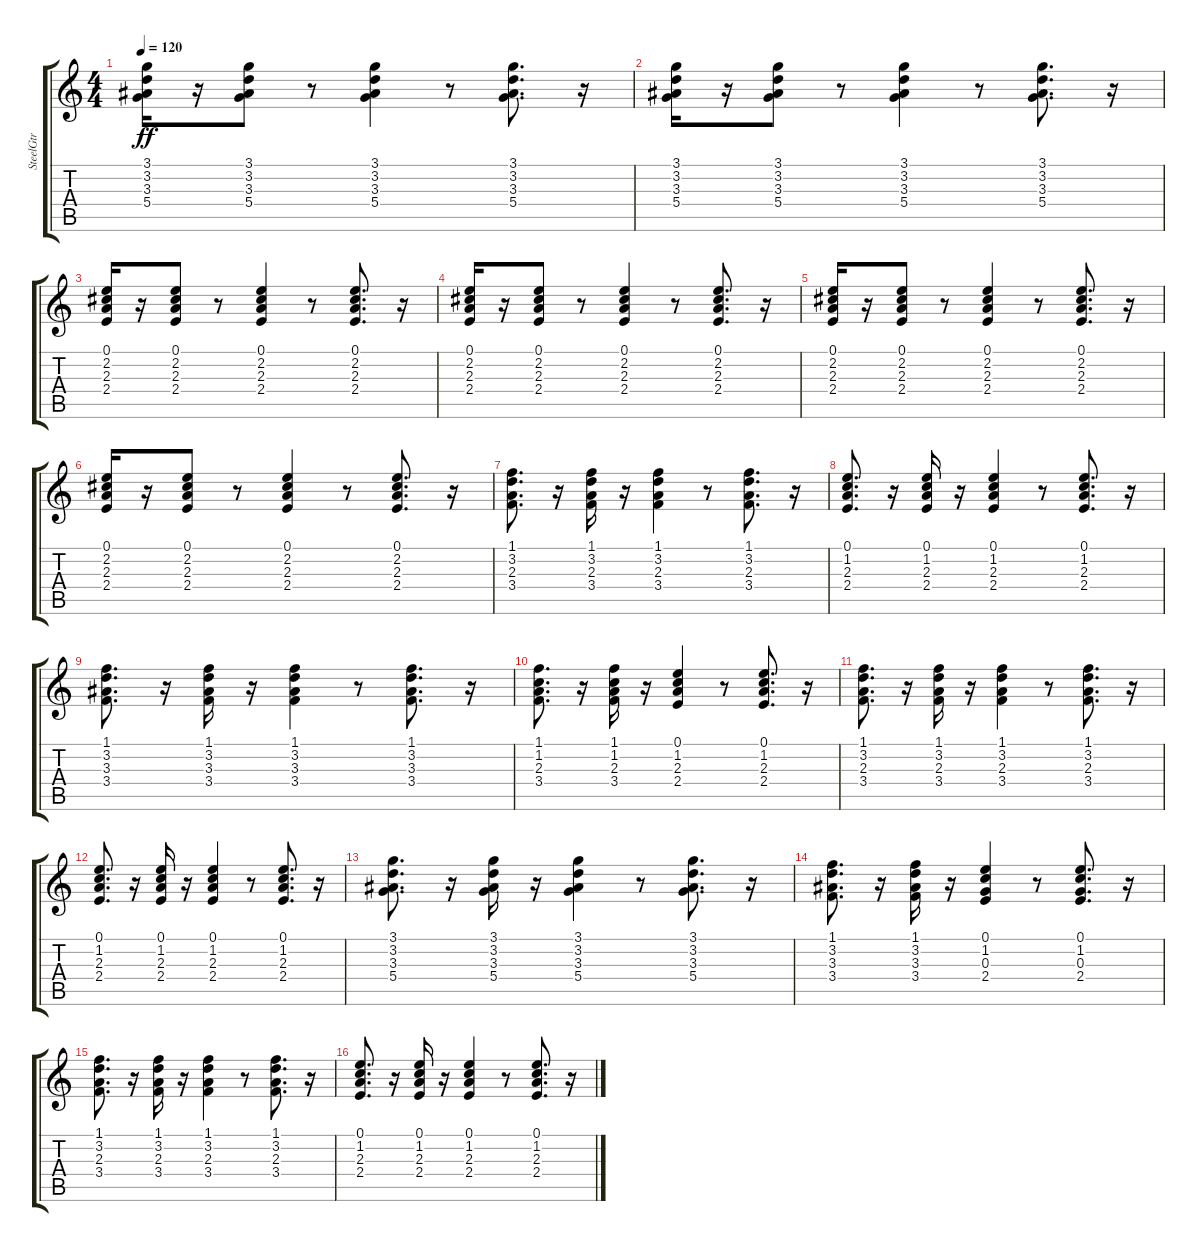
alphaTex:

\track ("SteelGtr" "SteelGtr") {instrument acousticguitarsteel}
\staff {score tabs}
\tuning (E4 B3 G3 D3 A2 E2) {hide}
\ts (4 4)
\tempo 120
\clef g2
\ks c
(3.1 3.2 3.3 5.4).16{dy ff} r.16 (3.1 3.2 3.3 5.4).8 r.8 (3.1 3.2 3.3 5.4).4 r.8 (3.1 3.2 3.3 5.4).8{d} r.16 |
(3.1 3.2 3.3 5.4).16 r.16 (3.1 3.2 3.3 5.4).8 r.8 (3.1 3.2 3.3 5.4).4 r.8 (3.1 3.2 3.3 5.4).8{d} r.16 |
(0.1 2.2 2.3 2.4).16 r.16 (0.1 2.2 2.3 2.4).8 r.8 (0.1 2.2 2.3 2.4).4 r.8 (0.1 2.2 2.3 2.4).8{d} r.16 |
(0.1 2.2 2.3 2.4).16 r.16 (0.1 2.2 2.3 2.4).8 r.8 (0.1 2.2 2.3 2.4).4 r.8 (0.1 2.2 2.3 2.4).8{d} r.16 |
(0.1 2.2 2.3 2.4).16 r.16 (0.1 2.2 2.3 2.4).8 r.8 (0.1 2.2 2.3 2.4).4 r.8 (0.1 2.2 2.3 2.4).8{d} r.16 |
(0.1 2.2 2.3 2.4).16 r.16 (0.1 2.2 2.3 2.4).8 r.8 (0.1 2.2 2.3 2.4).4 r.8 (0.1 2.2 2.3 2.4).8{d} r.16 |
(1.1 3.2 2.3 3.4).8{d} r.16 (1.1 3.2 2.3 3.4).16 r.16 (1.1 3.2 2.3 3.4).4 r.8 (1.1 3.2 2.3 3.4).8{d} r.16 |
(0.1 1.2 2.3 2.4).8{d} r.16 (0.1 1.2 2.3 2.4).16 r.16 (0.1 1.2 2.3 2.4).4 r.8 (0.1 1.2 2.3 2.4).8{d} r.16 |
(1.1 3.2 3.3 3.4).8{d} r.16 (1.1 3.2 3.3 3.4).16 r.16 (1.1 3.2 3.3 3.4).4 r.8 (1.1 3.2 3.3 3.4).8{d} r.16 |
(1.1 1.2 2.3 3.4).8{d} r.16 (1.1 1.2 2.3 3.4).16 r.16 (0.1 1.2 2.3 2.4).4 r.8 (0.1 1.2 2.3 2.4).8{d} r.16 |
(1.1 3.2 2.3 3.4).8{d} r.16 (1.1 3.2 2.3 3.4).16 r.16 (1.1 3.2 2.3 3.4).4 r.8 (1.1 3.2 2.3 3.4).8{d} r.16 |
(0.1 1.2 2.3 2.4).8{d} r.16 (0.1 1.2 2.3 2.4).16 r.16 (0.1 1.2 2.3 2.4).4 r.8 (0.1 1.2 2.3 2.4).8{d} r.16 |
(3.1 3.2 3.3 5.4).8{d} r.16 (3.1 3.2 3.3 5.4).16 r.16 (3.1 3.2 3.3 5.4).4 r.8 (3.1 3.2 3.3 5.4).8{d} r.16 |
(1.1 3.2 3.3 3.4).8{d} r.16 (1.1 3.2 3.3 3.4).16 r.16 (0.1 1.2 0.3 2.4).4 r.8 (0.1 1.2 0.3 2.4).8{d} r.16 |
(1.1 3.2 2.3 3.4).8{d} r.16 (1.1 3.2 2.3 3.4).16 r.16 (1.1 3.2 2.3 3.4).4 r.8 (1.1 3.2 2.3 3.4).8{d} r.16 |
(0.1 1.2 2.3 2.4).8{d} r.16 (0.1 1.2 2.3 2.4).16 r.16 (0.1 1.2 2.3 2.4).4 r.8 (0.1 1.2 2.3 2.4).8{d} r.16
